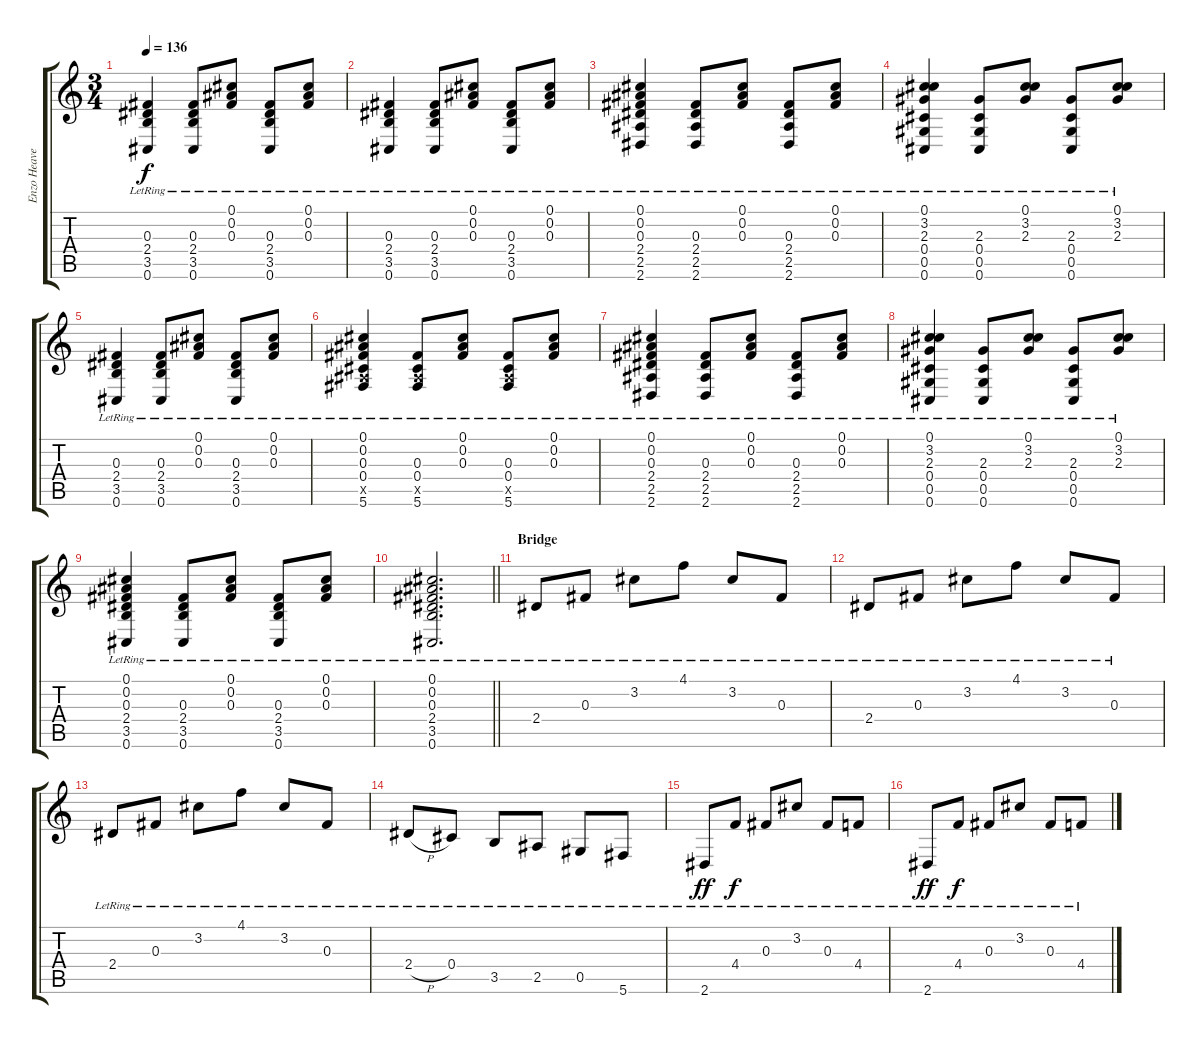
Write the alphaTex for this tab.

\track ("Enzo Heavenly" "Enzo Heave") {instrument acousticguitarsteel}
\staff {score tabs}
\tuning (Db4 Bb3 Gb3 Db3 Ab2 Db2) {hide}
\ts (3 4)
\tempo 136
\clef g2
\ks c
(0.3{lr} 2.4{lr} 3.5{lr} 0.6{lr}).4{dy f} (0.3 2.4{lr} 3.5{lr} 0.6{lr}).8 (0.1{lr} 0.2{lr} 0.3{lr}).8 (0.3 2.4{lr} 3.5{lr} 0.6{lr}).8 (0.1{lr} 0.2{lr} 0.3{lr}).8 |
(0.3{lr} 2.4{lr} 3.5{lr} 0.6{lr}).4 (0.3 2.4{lr} 3.5{lr} 0.6{lr}).8 (0.1{lr} 0.2{lr} 0.3{lr}).8 (0.3 2.4{lr} 3.5{lr} 0.6{lr}).8 (0.1{lr} 0.2{lr} 0.3{lr}).8 |
(0.1{lr} 0.2{lr} 0.3{lr} 2.4{lr} 2.5{lr} 2.6{lr}).4 (0.3 2.4 2.5{lr} 2.6{lr}).8 (0.1{lr} 0.2{lr} 0.3).8 (0.3 2.4{lr} 2.5{lr} 2.6{lr}).8 (0.1{lr} 0.2{lr} 0.3{lr}).8 |
(0.1{lr} 3.2{lr} 2.3{lr} 0.4{lr} 0.5{lr} 0.6{lr}).4 (2.3 0.4{lr} 0.5{lr} 0.6{lr}).8 (0.1{lr} 3.2{lr} 2.3{lr}).8 (2.3 0.4{lr} 0.5{lr} 0.6{lr}).8 (0.1{lr} 3.2{lr} 2.3{lr}).8 |
(0.3{lr} 2.4{lr} 3.5{lr} 0.6{lr}).4 (0.3 2.4{lr} 3.5{lr} 0.6{lr}).8 (0.1{lr} 0.2{lr} 0.3{lr}).8 (0.3 2.4{lr} 3.5{lr} 0.6{lr}).8 (0.1{lr} 0.2{lr} 0.3{lr}).8 |
(0.1{lr} 0.2{lr} 0.3{lr} 0.4{lr} 2.5{x} 5.6{lr}).4 (0.3 0.4{lr} 2.5{x} 5.6{lr}).8 (0.1{lr} 0.2{lr} 0.3{lr}).8 (0.3 0.4{lr} 2.5{x} 5.6{lr}).8 (0.1{lr} 0.2{lr} 0.3{lr}).8 |
(0.1{lr} 0.2{lr} 0.3{lr} 2.4{lr} 2.5{lr} 2.6{lr}).4 (0.3 2.4{lr} 2.5{lr} 2.6{lr}).8 (0.1{lr} 0.2{lr} 0.3{lr}).8 (0.3 2.4{lr} 2.5{lr} 2.6{lr}).8 (0.1{lr} 0.2{lr} 0.3{lr}).8 |
(0.1{lr} 3.2{lr} 2.3{lr} 0.4{lr} 0.5{lr} 0.6{lr}).4 (2.3 0.4{lr} 0.5{lr} 0.6{lr}).8 (0.1{lr} 3.2{lr} 2.3{lr}).8 (2.3 0.4{lr} 0.5{lr} 0.6{lr}).8 (0.1{lr} 3.2{lr} 2.3{lr}).8 |
(0.1 0.2 0.3{lr} 2.4{lr} 3.5{lr} 0.6{lr}).4 (0.3 2.4{lr} 3.5{lr} 0.6{lr}).8 (0.1{lr} 0.2{lr} 0.3{lr}).8 (0.3 2.4{lr} 3.5{lr} 0.6{lr}).8 (0.1{lr} 0.2{lr} 0.3{lr}).8 |
\barLineRight lightlight
(0.1{lr} 0.2 0.3 2.4 3.5 0.6).2{d} |
\section ("" "Bridge")
2.4{lr}.8 0.3{lr}.8 3.2{lr}.8 4.1{lr}.8 3.2{lr}.8 0.3{lr}.8 |
2.4{lr}.8 0.3{lr}.8 3.2{lr}.8 4.1{lr}.8 3.2{lr}.8 0.3{lr}.8 |
2.4{lr}.8 0.3{lr}.8 3.2{lr}.8 4.1{lr}.8 3.2{lr}.8 0.3{lr}.8 |
2.4{h lr}.8 0.4{lr}.8 3.5{lr}.8 2.5{lr}.8 0.5{lr}.8 5.6{lr}.8 |
2.6{lr}.8{dy ff} 4.4{lr}.8{dy f} 0.3{lr}.8 3.2{lr}.8 0.3{lr}.8 4.4{lr}.8 |
2.6{lr}.8{dy ff} 4.4{lr}.8{dy f} 0.3{lr}.8 3.2{lr}.8 0.3{lr}.8 4.4{lr}.8
